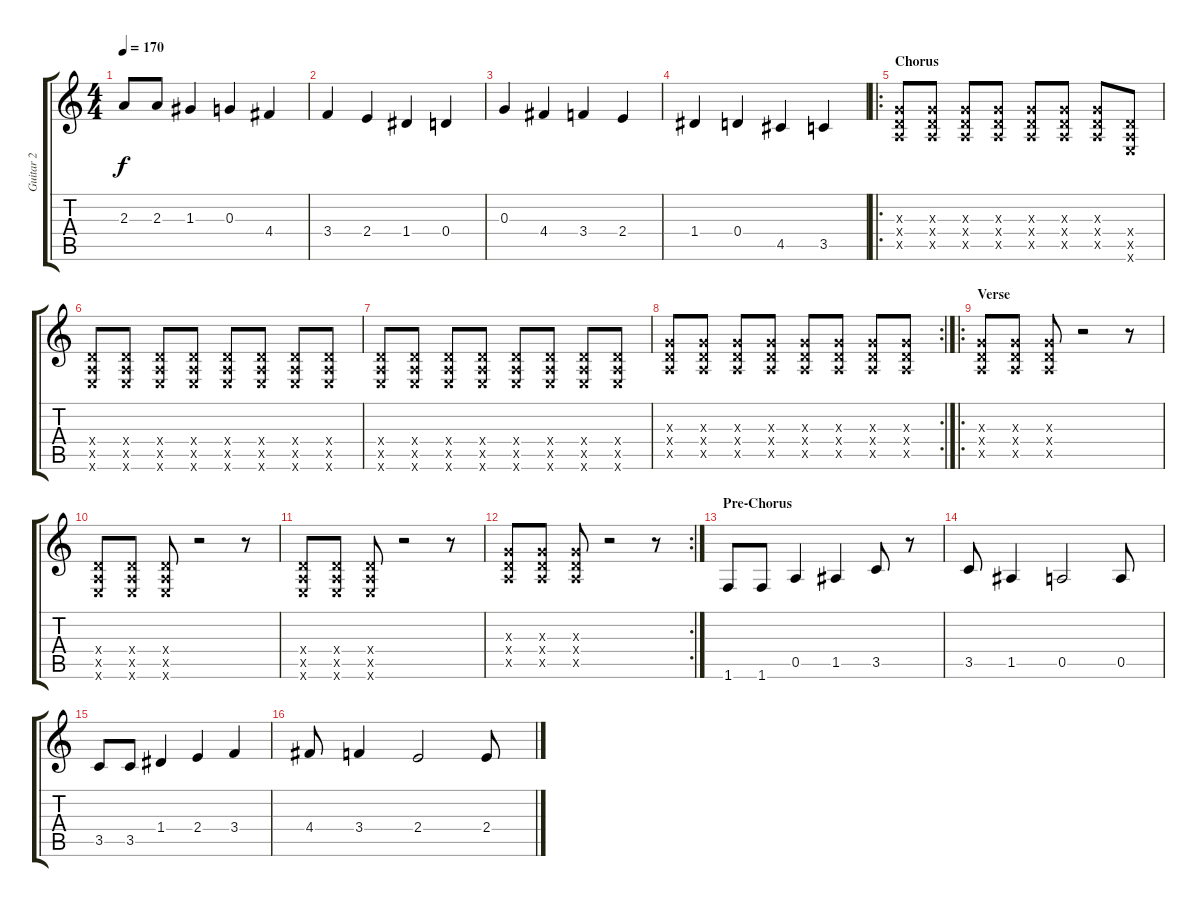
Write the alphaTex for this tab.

\track ("Guitar 2" "Guitar 2") {instrument distortionguitar}
\staff {score tabs}
\tuning (E4 B3 G3 D3 A2 E2) {hide}
\ts (4 4)
\tempo 170
\clef g2
\ks c
2.3.8{dy f} 2.3.8 1.3.4 0.3.4 4.4.4 |
3.4.4 2.4.4 1.4.4 0.4.4 |
0.3.4 4.4.4 3.4.4 2.4.4 |
1.4.4 0.4.4 4.5.4 3.5.4 |
\ro
\section ("" "Chorus")
(0.3{x} 0.4{x} 0.5{x}).8 (0.3{x} 0.4{x} 0.5{x}).8 (0.3{x} 0.4{x} 0.5{x}).8 (0.3{x} 0.4{x} 0.5{x}).8 (0.3{x} 0.4{x} 0.5{x}).8 (0.3{x} 0.4{x} 0.5{x}).8 (0.3{x} 0.4{x} 0.5{x}).8 (0.4{x} 0.5{x} 0.6{x}).8 |
(0.4{x} 0.5{x} 0.6{x}).8 (0.4{x} 0.5{x} 0.6{x}).8 (0.4{x} 0.5{x} 0.6{x}).8 (0.4{x} 0.5{x} 0.6{x}).8 (0.4{x} 0.5{x} 0.6{x}).8 (0.4{x} 0.5{x} 0.6{x}).8 (0.4{x} 0.5{x} 0.6{x}).8 (0.4{x} 0.5{x} 0.6{x}).8 |
(0.4{x} 0.5{x} 0.6{x}).8 (0.4{x} 0.5{x} 0.6{x}).8 (0.4{x} 0.5{x} 0.6{x}).8 (0.4{x} 0.5{x} 0.6{x}).8 (0.4{x} 0.5{x} 0.6{x}).8 (0.4{x} 0.5{x} 0.6{x}).8 (0.4{x} 0.5{x} 0.6{x}).8 (0.4{x} 0.5{x} 0.6{x}).8 |
\rc 2
(0.3{x} 0.4{x} 0.5{x}).8 (0.3{x} 0.4{x} 0.5{x}).8 (0.3{x} 0.4{x} 0.5{x}).8 (0.3{x} 0.4{x} 0.5{x}).8 (0.3{x} 0.4{x} 0.5{x}).8 (0.3{x} 0.4{x} 0.5{x}).8 (0.3{x} 0.4{x} 0.5{x}).8 (0.3{x} 0.4{x} 0.5{x}).8 |
\ro
\section ("" "Verse")
(0.3{x} 0.4{x} 0.5{x}).8 (0.3{x} 0.4{x} 0.5{x}).8 (0.3{x} 0.4{x} 0.5{x}).8 r.2 r.8 |
(0.4{x} 0.5{x} 0.6{x}).8 (0.4{x} 0.5{x} 0.6{x}).8 (0.4{x} 0.5{x} 0.6{x}).8 r.2 r.8 |
(0.4{x} 0.5{x} 0.6{x}).8 (0.4{x} 0.5{x} 0.6{x}).8 (0.4{x} 0.5{x} 0.6{x}).8 r.2 r.8 |
\rc 2
(0.3{x} 0.4{x} 0.5{x}).8 (0.3{x} 0.4{x} 0.5{x}).8 (0.3{x} 0.4{x} 0.5{x}).8 r.2 r.8 |
\section ("" "Pre-Chorus")
1.6.8 1.6.8 0.5.4 1.5.4 3.5.8 r.8 |
3.5.8 1.5.4 0.5.2 0.5.8 |
3.5.8 3.5.8 1.4.4 2.4.4 3.4.4 |
4.4.8 3.4.4 2.4.2 2.4.8
